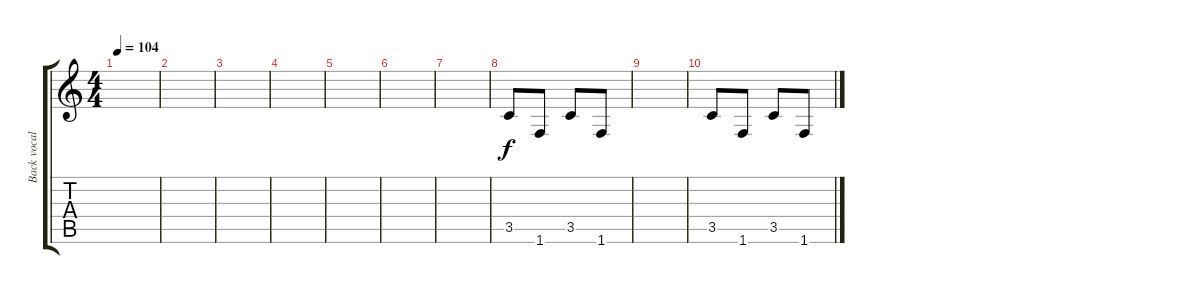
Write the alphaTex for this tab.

\track ("Back vocals" "Back vocal") {instrument distortionguitar}
\staff {score tabs}
\tuning (E4 B3 G3 D3 A2 E2) {hide}
\ts (4 4)
\tempo 104
\clef g2
\ks c
|
|
|
|
|
|
|
3.5.8 1.6.8 3.5.8 1.6.8 |
|
3.5.8 1.6.8 3.5.8 1.6.8
